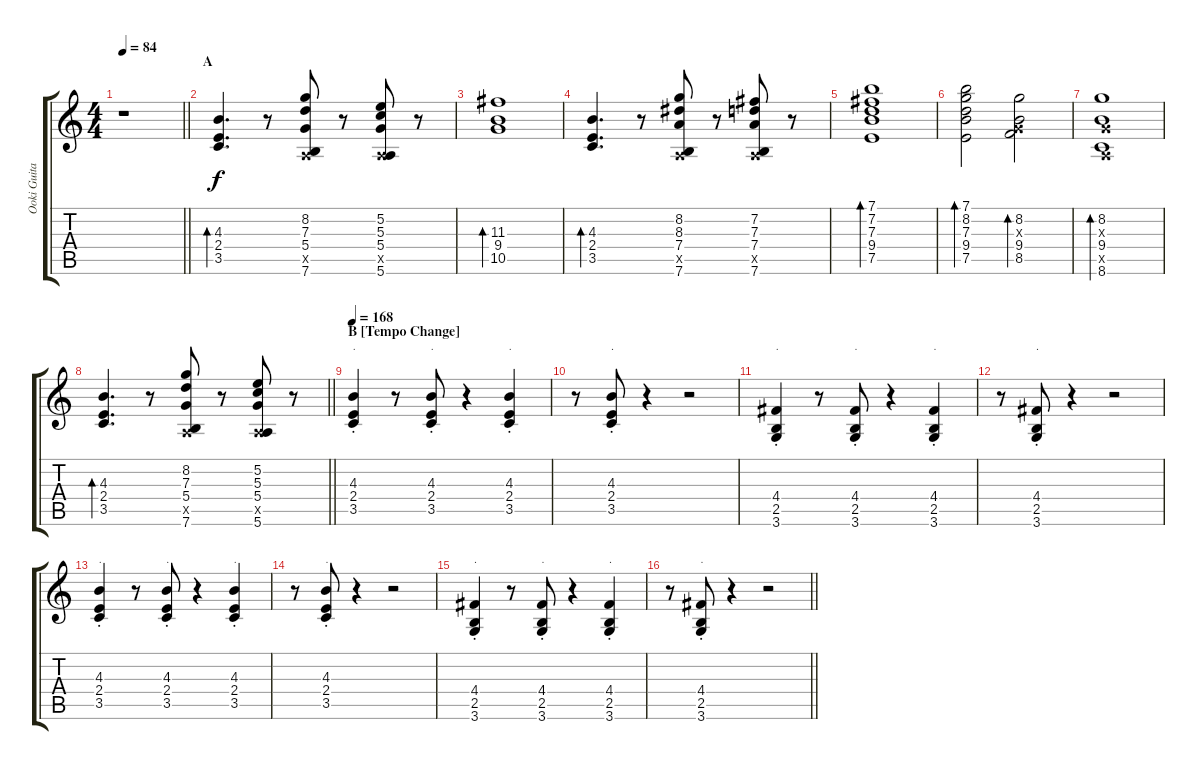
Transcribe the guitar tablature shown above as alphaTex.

\track ("Ooki Guitar" "Ooki Guita") {instrument electricguitarjazz}
\staff {score tabs}
\tuning (E4 B3 G3 D3 A2 E2) {hide}
\ts (4 4)
\tempo 84
\clef g2
\barLineRight lightlight
\ks c
r.1{dy f instrument electricguitarjazz} |
\section ("" "A")
(4.3 2.4 3.5).4{d bd 120} r.8 (8.2 7.3 5.4 0.5{x} 7.6).8 r.8 (5.2 5.3 5.4 0.5{x} 5.6).8 r.8 |
(11.3 9.4 10.5).1{bd 240} |
(4.3 2.4 3.5).4{d bd 120} r.8 (8.2 8.3 7.4 0.5{x} 7.6).8 r.8 (7.2 7.3 7.4 0.5{x} 7.6).8 r.8 |
(7.1 7.2 7.3 9.4 7.5).1{bd 120} |
(7.1 8.2 7.3 9.4 7.5).2{bd 120} (8.2 0.3{x} 9.4 8.5).2{bd 120} |
(8.2 0.3{x} 9.4 0.5{x} 8.6).1{bd 120} |
\barLineRight lightlight
(4.3 2.4 3.5).4{d bd 120} r.8 (8.2 7.3 5.4 0.5{x} 7.6).8 r.8 (5.2 5.3 5.4 0.5{x} 5.6).8 r.8 |
\section ("" "B [Tempo Change]")
\tempo 168
(4.3{st} 2.4{st} 3.5{st}).4{txt "." instrument electricguitarjazz} r.8 (4.3{st} 2.4{st} 3.5{st}).8{txt "."} r.4 (4.3{st} 2.4{st} 3.5{st}).4{txt "."} |
r.8 (4.3{st} 2.4{st} 3.5{st}).8{txt "."} r.4 r.2 |
(4.4{st} 2.5{st} 3.6{st}).4{txt "."} r.8 (4.4{st} 2.5{st} 3.6{st}).8{txt "."} r.4 (4.4{st} 2.5{st} 3.6{st}).4{txt "."} |
r.8 (4.4{st} 2.5{st} 3.6{st}).8{txt "."} r.4 r.2 |
(4.3{st} 2.4{st} 3.5{st}).4{txt "."} r.8 (4.3{st} 2.4{st} 3.5{st}).8{txt "."} r.4 (4.3{st} 2.4{st} 3.5{st}).4{txt "."} |
r.8 (4.3{st} 2.4{st} 3.5{st}).8{txt "."} r.4 r.2 |
(4.4{st} 2.5{st} 3.6{st}).4{txt "."} r.8 (4.4{st} 2.5{st} 3.6{st}).8{txt "."} r.4 (4.4{st} 2.5{st} 3.6{st}).4{txt "."} |
\barLineRight lightlight
r.8 (4.4{st} 2.5{st} 3.6{st}).8{txt "."} r.4 r.2
